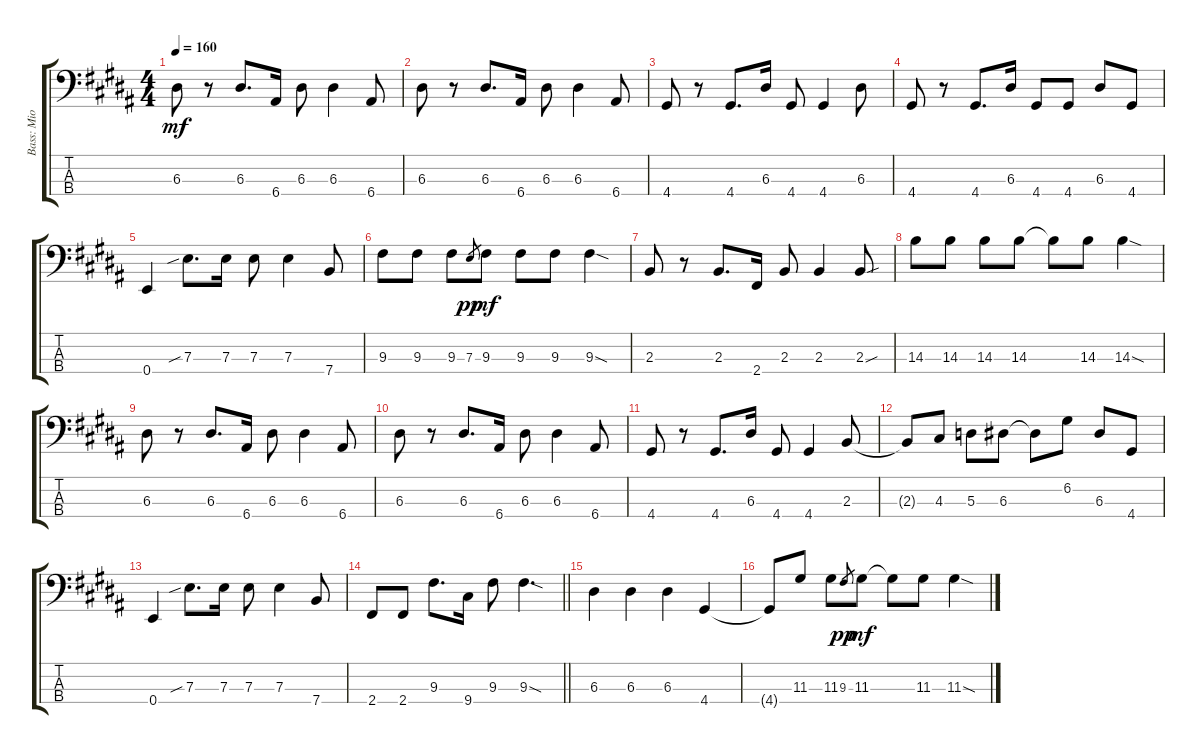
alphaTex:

\track ("Bass: Mio Akiyama" "Bass: Mio ") {instrument electricbassfinger}
\staff {score tabs}
\tuning (G2 D2 A1 E1) {hide}
\ts (4 4)
\tempo 160
\clef f4
\ks b
6.3.8{dy mf} r.8 6.3.8{d} 6.4.16 6.3.8 6.3.4 6.4.8 |
6.3.8 r.8 6.3.8{d} 6.4.16 6.3.8 6.3.4 6.4.8 |
4.4.8 r.8 4.4.8{d} 6.3.16 4.4.8 4.4.4 6.3.8 |
4.4.8 r.8 4.4.8{d} 6.3.16 4.4.8 4.4.8 6.3.8 4.4.8 |
0.4.4 7.3{sib}.8{d} 7.3.16 7.3.8 7.3.4 7.4.8 |
9.3.8 9.3.8 9.3.8 7.3.8{gr dy pp} 9.3.8{dy mf} 9.3.8 9.3.8 9.3{sod}.4 |
2.3.8 r.8 2.3.8{d} 2.4.16 2.3.8 2.3.4 2.3{sou}.8 |
14.3.8 14.3.8 14.3.8 14.3.8 14.3{t}.8 14.3.8 14.3{sod}.4 |
6.3.8 r.8 6.3.8{d} 6.4.16 6.3.8 6.3.4 6.4.8 |
6.3.8 r.8 6.3.8{d} 6.4.16 6.3.8 6.3.4 6.4.8 |
4.4.8 r.8 4.4.8{d} 6.3.16 4.4.8 4.4.4 2.3.8 |
2.3{t}.8 4.3.8 5.3.8 6.3.8 6.3{t}.8 6.2.8 6.3.8 4.4.8 |
0.4.4 7.3{sib}.8{d} 7.3.16 7.3.8 7.3.4 7.4.8 |
\barLineRight lightlight
2.4.8 2.4.8 9.3.8{d} 9.4.16 9.3.8 9.3{sod}.4{d} |
\section ("" "")
6.3.4 6.3.4 6.3.4 4.4.4 |
4.4{t}.8 11.3.8 11.3.8 9.3.8{gr dy pp} 11.3.8{dy mf} 11.3{t}.8 11.3.8 11.3{sod}.4
